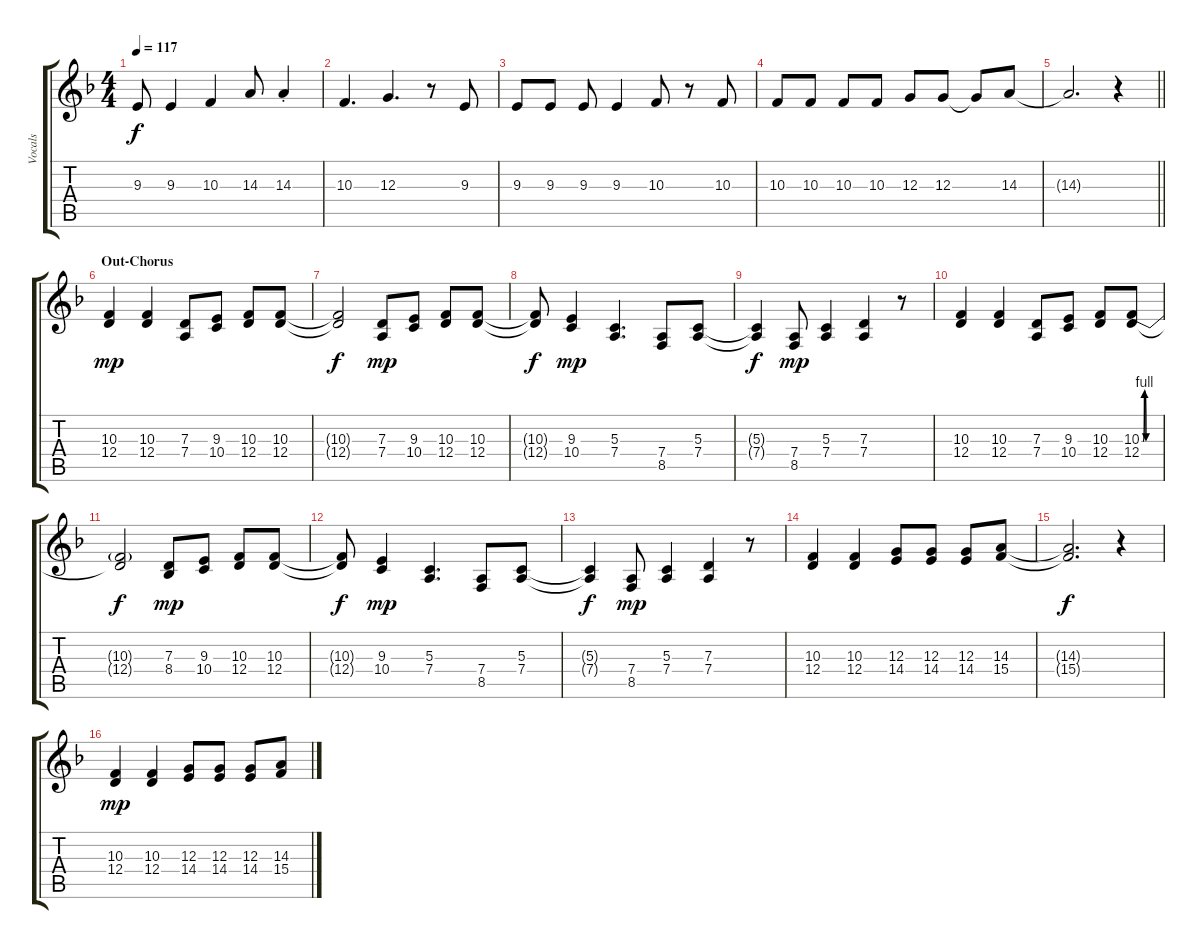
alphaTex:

\track ("Vocals" "Vocals") {instrument lead6voice}
\staff {score tabs}
\tuning (E4 B3 G3 D3 A2 E2) {hide}
\ts (4 4)
\tempo 117
\clef g2
\ks dminor
9.3.8{dy f} 9.3.4 10.3.4 14.3.8 14.3{st}.4 |
10.3.4{d} 12.3.4{d} r.8 9.3.8 |
9.3.8 9.3.8 9.3.8 9.3.4 10.3.8 r.8 10.3.8 |
10.3.8 10.3.8 10.3.8 10.3.8 12.3.8 12.3.8 12.3{t}.8 14.3.8 |
\barLineRight lightlight
14.3{t}.2{d} r.4 |
\section ("" "Out-Chorus")
(10.3 12.4).4{dy mp} (10.3 12.4).4 (7.3 7.4).8 (9.3 10.4).8 (10.3 12.4).8 (10.3 12.4).8 |
(10.3{t} 12.4{t}).2{dy f} (7.3 7.4).8{dy mp} (9.3 10.4).8 (10.3 12.4).8 (10.3 12.4).8 |
(10.3{t} 12.4{t}).8{dy f} (9.3 10.4).4{dy mp} (5.3 7.4).4{d} (7.4 8.5).8 (5.3 7.4).8 |
(5.3{t} 7.4{t}).4{dy f} (7.4 8.5).8{dy mp} (5.3 7.4).4 (7.3 7.4).4 r.8 |
(10.3 12.4).4 (10.3 12.4).4 (7.3 7.4).8 (9.3 10.4).8 (10.3 12.4).8 (10.3{be (custom 0 0 5 0 10 4 15 0 60 0)} 12.4).8 |
(10.3{t} 12.4{t}).2{dy f} (7.3 8.4).8{dy mp} (9.3 10.4).8 (10.3 12.4).8 (10.3 12.4).8 |
(10.3{t} 12.4{t}).8{dy f} (9.3 10.4).4{dy mp} (5.3 7.4).4{d} (7.4 8.5).8 (5.3 7.4).8 |
(5.3{t} 7.4{t}).4{dy f} (7.4 8.5).8{dy mp} (5.3 7.4).4 (7.3 7.4).4 r.8 |
(10.3 12.4).4 (10.3 12.4).4 (12.3 14.4).8 (12.3 14.4).8 (12.3 14.4).8 (14.3 15.4).8 |
(14.3{t} 15.4{t}).2{d dy f} r.4 |
(10.3 12.4).4{dy mp} (10.3 12.4).4 (12.3 14.4).8 (12.3 14.4).8 (12.3 14.4).8 (14.3 15.4).8
